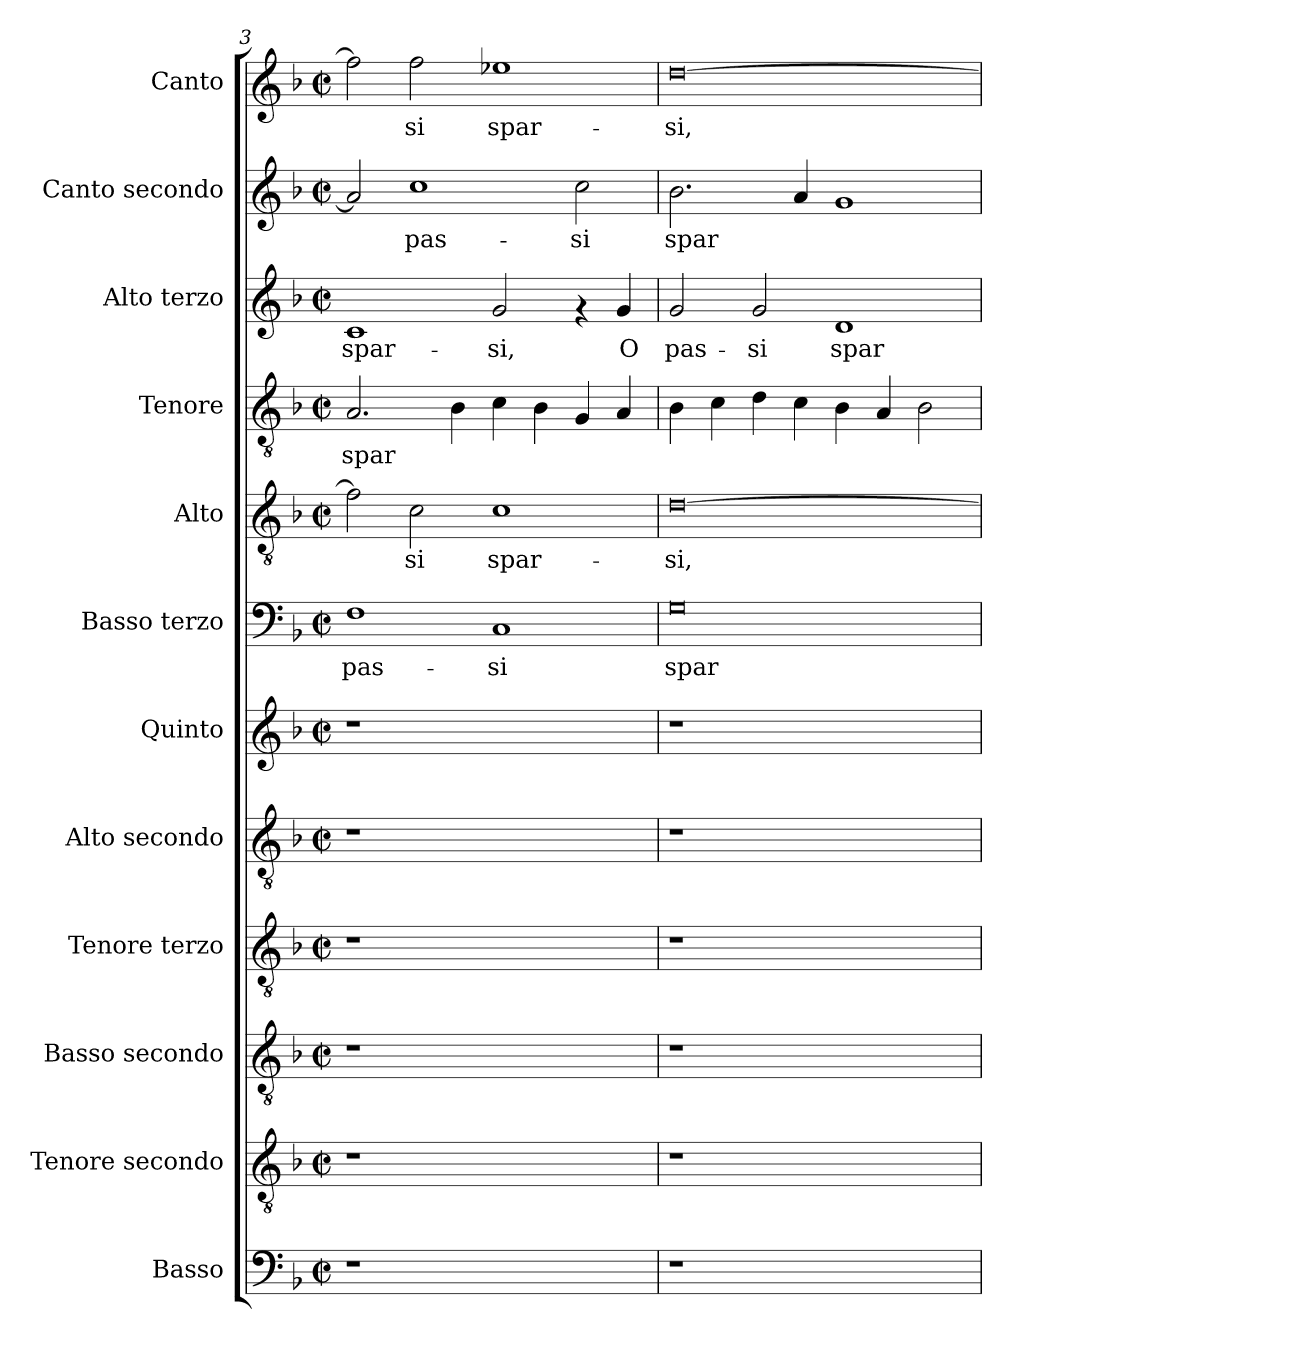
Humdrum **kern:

**kern	**kern	**kern	**kern	**kern	**kern	**kern	**text	**kern	**text	**kern	**text	**kern	**text	**kern	**text	**kern	**text
*part12	*part11	*part10	*part9	*part8	*part7	*part6	*part6	*part5	*part5	*part4	*part4	*part3	*part3	*part2	*part2	*part1	*part1
*staff12	*staff11	*staff10	*staff9	*staff8	*staff7	*staff6	*staff6	*staff5	*staff5	*staff4	*staff4	*staff3	*staff3	*staff2	*staff2	*staff1	*staff1
*I"Basso	*I"Tenore secondo	*I"Basso secondo	*I"Tenore terzo	*I"Alto secondo	*I"Quinto	*I"Basso terzo	*	*I"Alto	*	*I"Tenore	*	*I"Alto terzo	*	*I"Canto secondo	*	*I"Canto	*
*	*	*	*	*	*I'Q	*	*	*	*	*	*	*	*	*	*	*	*
*clefF4	*clefGv2	*clefGv2	*clefGv2	*clefGv2	*clefG2	*clefF4	*	*clefGv2	*	*clefGv2	*	*clefG2	*	*clefG2	*	*clefG2	*
*k[b-]	*k[b-]	*k[b-]	*k[b-]	*k[b-]	*k[b-]	*k[b-]	*	*k[b-]	*	*k[b-]	*	*k[b-]	*	*k[b-]	*	*k[b-]	*
*F:	*F:	*F:	*F:	*F:	*F:	*F:	*	*F:	*	*F:	*	*F:	*	*F:	*	*F:	*
*M2/2	*M2/2	*M2/2	*M2/2	*M2/2	*M2/2	*M2/2	*	*M2/2	*	*M2/2	*	*M2/2	*	*M2/2	*	*M2/2	*
*met(c|)	*met(c|)	*met(c|)	*met(c|)	*met(c|)	*met(c|)	*met(c|)	*	*met(c|)	*	*met(c|)	*	*met(c|)	*	*met(c|)	*	*met(c|)	*
=3	=3	=3	=3	=3	=3	=3	=3	=3	=3	=3	=3	=3	=3	=3	=3	=3	=3
!	!	!	!	!	!	!	!LO:LY:b:rj	!	!LO:LY:b:rj	!	!LO:LY:b:rj	!	!LO:LY:b:rj	!	!LO:LY:b:rj	!	!LO:LY:b:cj
1r	1r	1r	1r	1r	1r	1F	pas-	2f\]	--	2.A/	spar-	1c	spar-	2a/]	.	2ff\]	--
!	!	!	!	!	!	!	!	!	!LO:LY:b:rj	!	!	!	!	!	!LO:LY:b:rj	!	!LO:LY:b:cj
.	.	.	.	.	.	.	.	2c\	-si	.	.	.	.	1cc	pas-	2ff\	-si
!	!	!	!	!	!	!	!	!	!	!	!LO:LY:b:rj	!	!	!	!	!	!
.	.	.	.	.	.	.	.	.	.	4B-\	--	.	.	.	.	.	.
!	!	!	!	!	!	!	!LO:LY:b:rj	!	!LO:LY:b:rj	!	!LO:LY:b:rj	!	!LO:LY:b:rj	!	!	!	!LO:LY:b:cj
1ryy	1ryy	1ryy	1ryy	1ryy	1ryy	1C	-si	1c	spar-	4c\	--	2g/	-si,	.	.	1ee-X	spar-
!	!	!	!	!	!	!	!	!	!	!	!LO:LY:b:rj	!	!	!	!	!	!
.	.	.	.	.	.	.	.	.	.	4B-\	--	.	.	.	.	.	.
!	!	!	!	!	!	!	!	!	!	!	!LO:LY:b:rj	!	!	!	!LO:LY:b:rj	!	!
.	.	.	.	.	.	.	.	.	.	4G/	--	4rf	.	2cc\	-si	.	.
!	!	!	!	!	!	!	!	!	!	!	!LO:LY:b:rj	!	!LO:LY:b:rj	!	!	!	!
.	.	.	.	.	.	.	.	.	.	4A/	--	4g/	O	.	.	.	.
=4	=4	=4	=4	=4	=4	=4	=4	=4	=4	=4	=4	=4	=4	=4	=4	=4	=4
!	!	!	!	!	!	!	!LO:LY:b:rj	!	!LO:LY:b:rj	!	!LO:LY:b:rj	!	!LO:LY:b:rj	!	!LO:LY:b:rj	!	!LO:LY:b:cj
1r	1r	1r	1r	1r	1r	0G	spar-	[>0d	-si,	4B-\	--	2g/	pas-	2.b-\	spar-	[>0dd	-si,
!	!	!	!	!	!	!	!	!	!	!	!LO:LY:b:rj	!	!	!	!	!	!
.	.	.	.	.	.	.	.	.	.	4c\	--	.	.	.	.	.	.
!	!	!	!	!	!	!	!	!	!	!	!LO:LY:b:rj	!	!LO:LY:b:rj	!	!	!	!
.	.	.	.	.	.	.	.	.	.	4d\	--	2g/	-si	.	.	.	.
!	!	!	!	!	!	!	!	!	!	!	!LO:LY:b:rj	!	!	!	!LO:LY:b:rj	!	!
.	.	.	.	.	.	.	.	.	.	4c\	--	.	.	4a/	--	.	.
!	!	!	!	!	!	!	!	!	!	!	!LO:LY:b:rj	!	!LO:LY:b:rj	!	!LO:LY:b:rj	!	!
1ryy	1ryy	1ryy	1ryy	1ryy	1ryy	.	.	.	.	4B-\	--	1d	spar-	1g	--	.	.
!	!	!	!	!	!	!	!	!	!	!	!LO:LY:b:rj	!	!	!	!	!	!
.	.	.	.	.	.	.	.	.	.	4A/	--	.	.	.	.	.	.
!	!	!	!	!	!	!	!	!	!	!	!LO:LY:b:rj	!	!	!	!	!	!
.	.	.	.	.	.	.	.	.	.	2B-\	--	.	.	.	.	.	.
=	=	=	=	=	=	=	=	=	=	=	=	=	=	=	=	=	=
*-	*-	*-	*-	*-	*-	*-	*-	*-	*-	*-	*-	*-	*-	*-	*-	*-	*-
